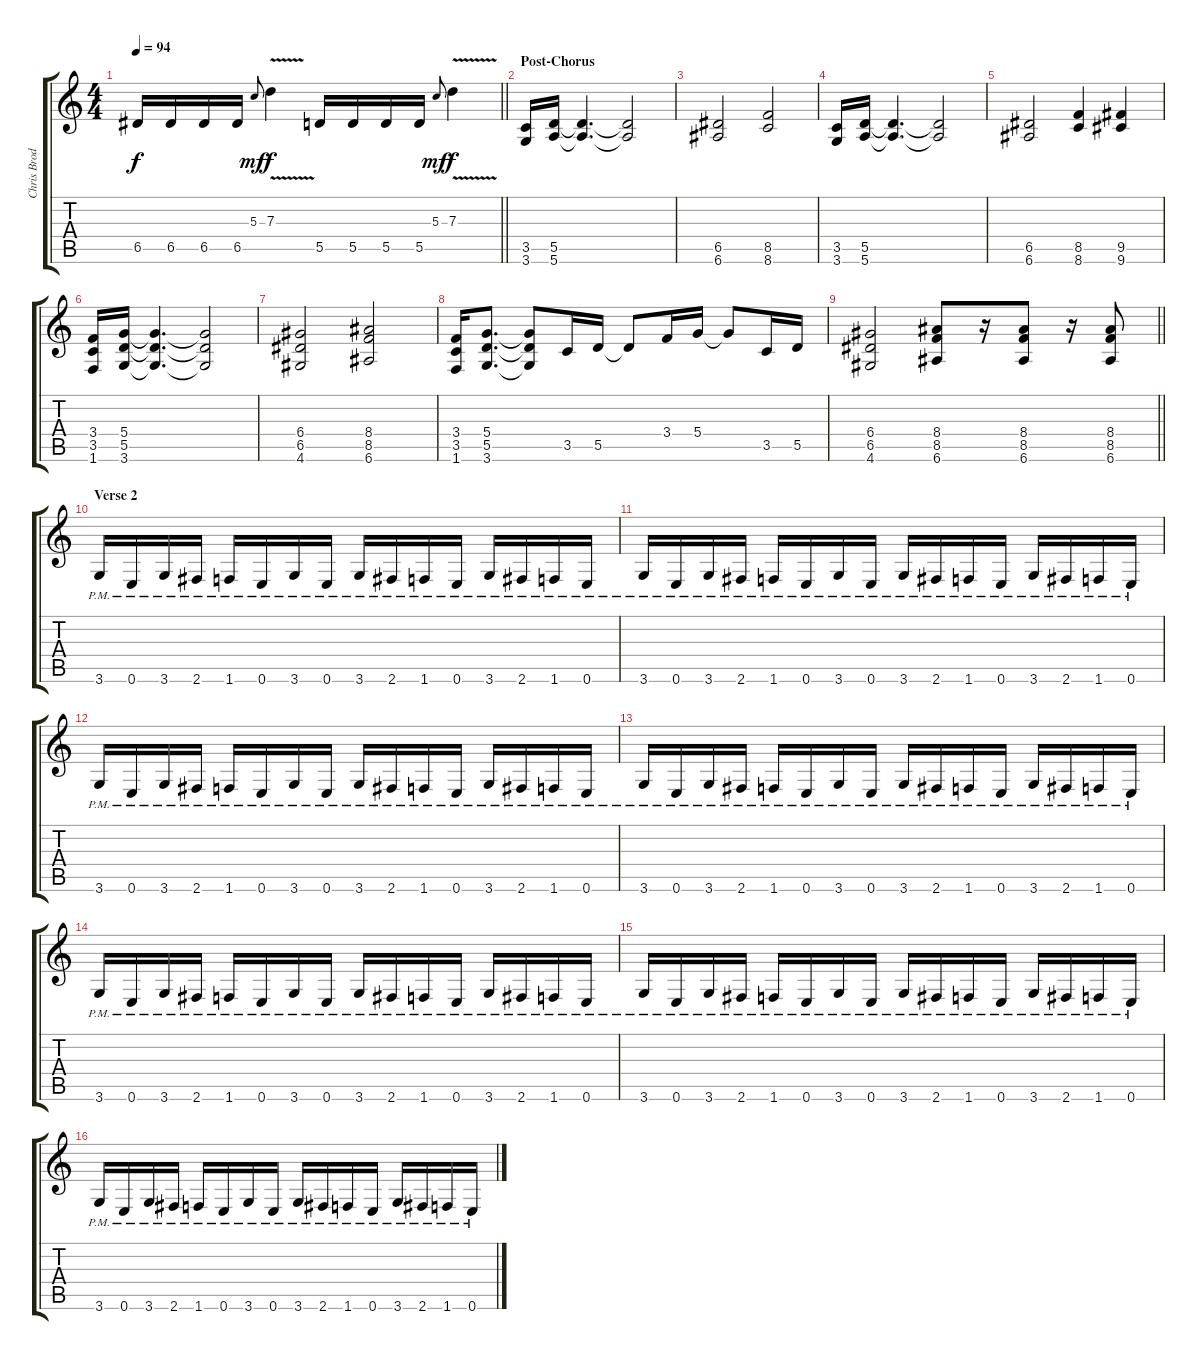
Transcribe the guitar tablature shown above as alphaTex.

\track ("Chris Broderick" "Chris Brod") {instrument distortionguitar}
\staff {score tabs}
\tuning (E4 B3 G3 D3 A2 E2) {hide}
\ts (4 4)
\tempo 94
\clef g2
\barLineRight lightlight
\ks c
6.5.16{dy f} 6.5.16 6.5.16 6.5.16 5.3.8{gr onbeat dy mf} 7.3{v}.4{dy f} 5.5.16 5.5.16 5.5.16 5.5.16 5.3.8{gr onbeat dy mf} 7.3{v}.4{dy f} |
\section ("" "Post-Chorus")
(3.5 3.6).16 (5.5 5.6).16 (5.5{t} 5.6{t}).4{d} (5.5{t} 5.6{t}).2 |
(6.5 6.6).2 (8.5 8.6).2 |
(3.5 3.6).16 (5.5 5.6).16 (5.5{t} 5.6{t}).4{d} (5.5{t} 5.6{t}).2 |
(6.5 6.6).2 (8.5 8.6).4 (9.5 9.6).4 |
(3.4 3.5 1.6).16 (5.4 5.5 3.6).16 (5.4{t} 5.5{t} 3.6{t}).4{d} (5.4{t} 5.5{t} 3.6{t}).2 |
(6.4 6.5 4.6).2 (8.4 8.5 6.6).2 |
(3.4 3.5 1.6).16 (5.4 5.5 3.6).8{d} (5.4{t} 5.5{t} 3.6{t}).8 3.5.16 5.5.16 5.5{t}.8 3.4.16 5.4.16 5.4{t}.8 3.5.16 5.5.16 |
\barLineRight lightlight
(6.4 6.5 4.6).2 (8.4 8.5 6.6).8 r.16 (8.4 8.5 6.6).8 r.16 (8.4 8.5 6.6).8 |
\section ("" "Verse 2")
3.6{pm}.16 0.6{pm}.16 3.6{pm}.16 2.6{pm}.16 1.6{pm}.16 0.6{pm}.16 3.6{pm}.16 0.6{pm}.16 3.6{pm}.16 2.6{pm}.16 1.6{pm}.16 0.6{pm}.16 3.6{pm}.16 2.6{pm}.16 1.6{pm}.16 0.6{pm}.16 |
3.6{pm}.16 0.6{pm}.16 3.6{pm}.16 2.6{pm}.16 1.6{pm}.16 0.6{pm}.16 3.6{pm}.16 0.6{pm}.16 3.6{pm}.16 2.6{pm}.16 1.6{pm}.16 0.6{pm}.16 3.6{pm}.16 2.6{pm}.16 1.6{pm}.16 0.6{pm}.16 |
3.6{pm}.16 0.6{pm}.16 3.6{pm}.16 2.6{pm}.16 1.6{pm}.16 0.6{pm}.16 3.6{pm}.16 0.6{pm}.16 3.6{pm}.16 2.6{pm}.16 1.6{pm}.16 0.6{pm}.16 3.6{pm}.16 2.6{pm}.16 1.6{pm}.16 0.6{pm}.16 |
3.6{pm}.16 0.6{pm}.16 3.6{pm}.16 2.6{pm}.16 1.6{pm}.16 0.6{pm}.16 3.6{pm}.16 0.6{pm}.16 3.6{pm}.16 2.6{pm}.16 1.6{pm}.16 0.6{pm}.16 3.6{pm}.16 2.6{pm}.16 1.6{pm}.16 0.6{pm}.16 |
3.6{pm}.16 0.6{pm}.16 3.6{pm}.16 2.6{pm}.16 1.6{pm}.16 0.6{pm}.16 3.6{pm}.16 0.6{pm}.16 3.6{pm}.16 2.6{pm}.16 1.6{pm}.16 0.6{pm}.16 3.6{pm}.16 2.6{pm}.16 1.6{pm}.16 0.6{pm}.16 |
3.6{pm}.16 0.6{pm}.16 3.6{pm}.16 2.6{pm}.16 1.6{pm}.16 0.6{pm}.16 3.6{pm}.16 0.6{pm}.16 3.6{pm}.16 2.6{pm}.16 1.6{pm}.16 0.6{pm}.16 3.6{pm}.16 2.6{pm}.16 1.6{pm}.16 0.6{pm}.16 |
3.6{pm}.16 0.6{pm}.16 3.6{pm}.16 2.6{pm}.16 1.6{pm}.16 0.6{pm}.16 3.6{pm}.16 0.6{pm}.16 3.6{pm}.16 2.6{pm}.16 1.6{pm}.16 0.6{pm}.16 3.6{pm}.16 2.6{pm}.16 1.6{pm}.16 0.6{pm}.16
